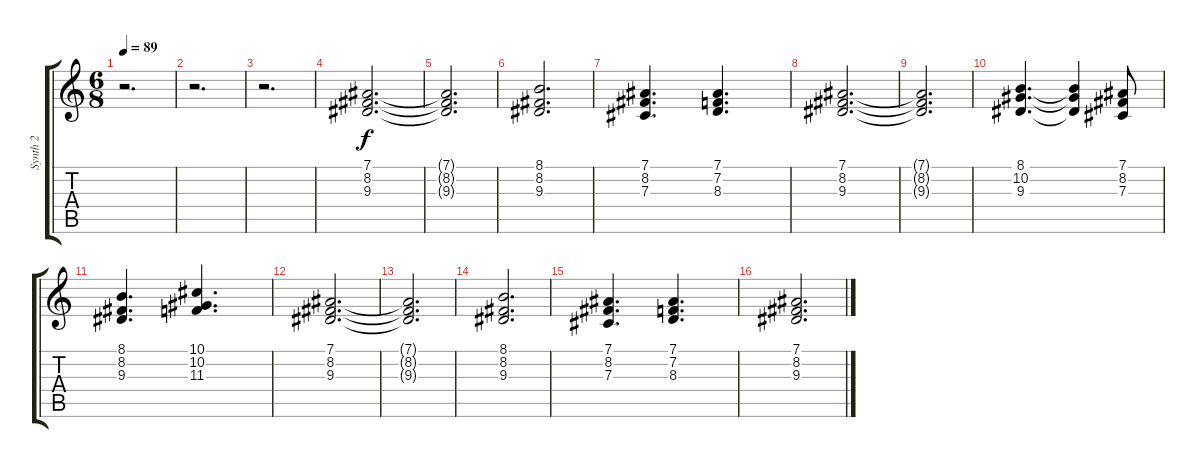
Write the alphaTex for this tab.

\track ("Synth 2" "Synth 2") {instrument stringensemble1}
\staff {score tabs}
\tuning (Eb4 Bb3 Gb3 Db3 Ab2 Eb2) {hide}
\ts (6 8)
\tempo 89
\clef g2
\ks c
r.2{d dy f} |
r.2{d} |
r.2{d} |
(7.1 8.2 9.3).2{d} |
(7.1{t} 8.2{t} 9.3{t}).2{d} |
(8.1 8.2 9.3).2{d} |
(7.1 8.2 7.3).4{d} (7.1 7.2 8.3).4{d} |
(7.1 8.2 9.3).2{d} |
(7.1{t} 8.2{t} 9.3{t}).2{d} |
(8.1 10.2 9.3).4{d} (8.1{t} 10.2{t} 9.3{t}).4 (7.1 8.2 7.3).8 |
(8.1 8.2 9.3).4{d} (10.1 10.2 11.3).4{d} |
(7.1 8.2 9.3).2{d} |
(7.1{t} 8.2{t} 9.3{t}).2{d} |
(8.1 8.2 9.3).2{d} |
(7.1 8.2 7.3).4{d} (7.1 7.2 8.3).4{d} |
(7.1 8.2 9.3).2{d}
